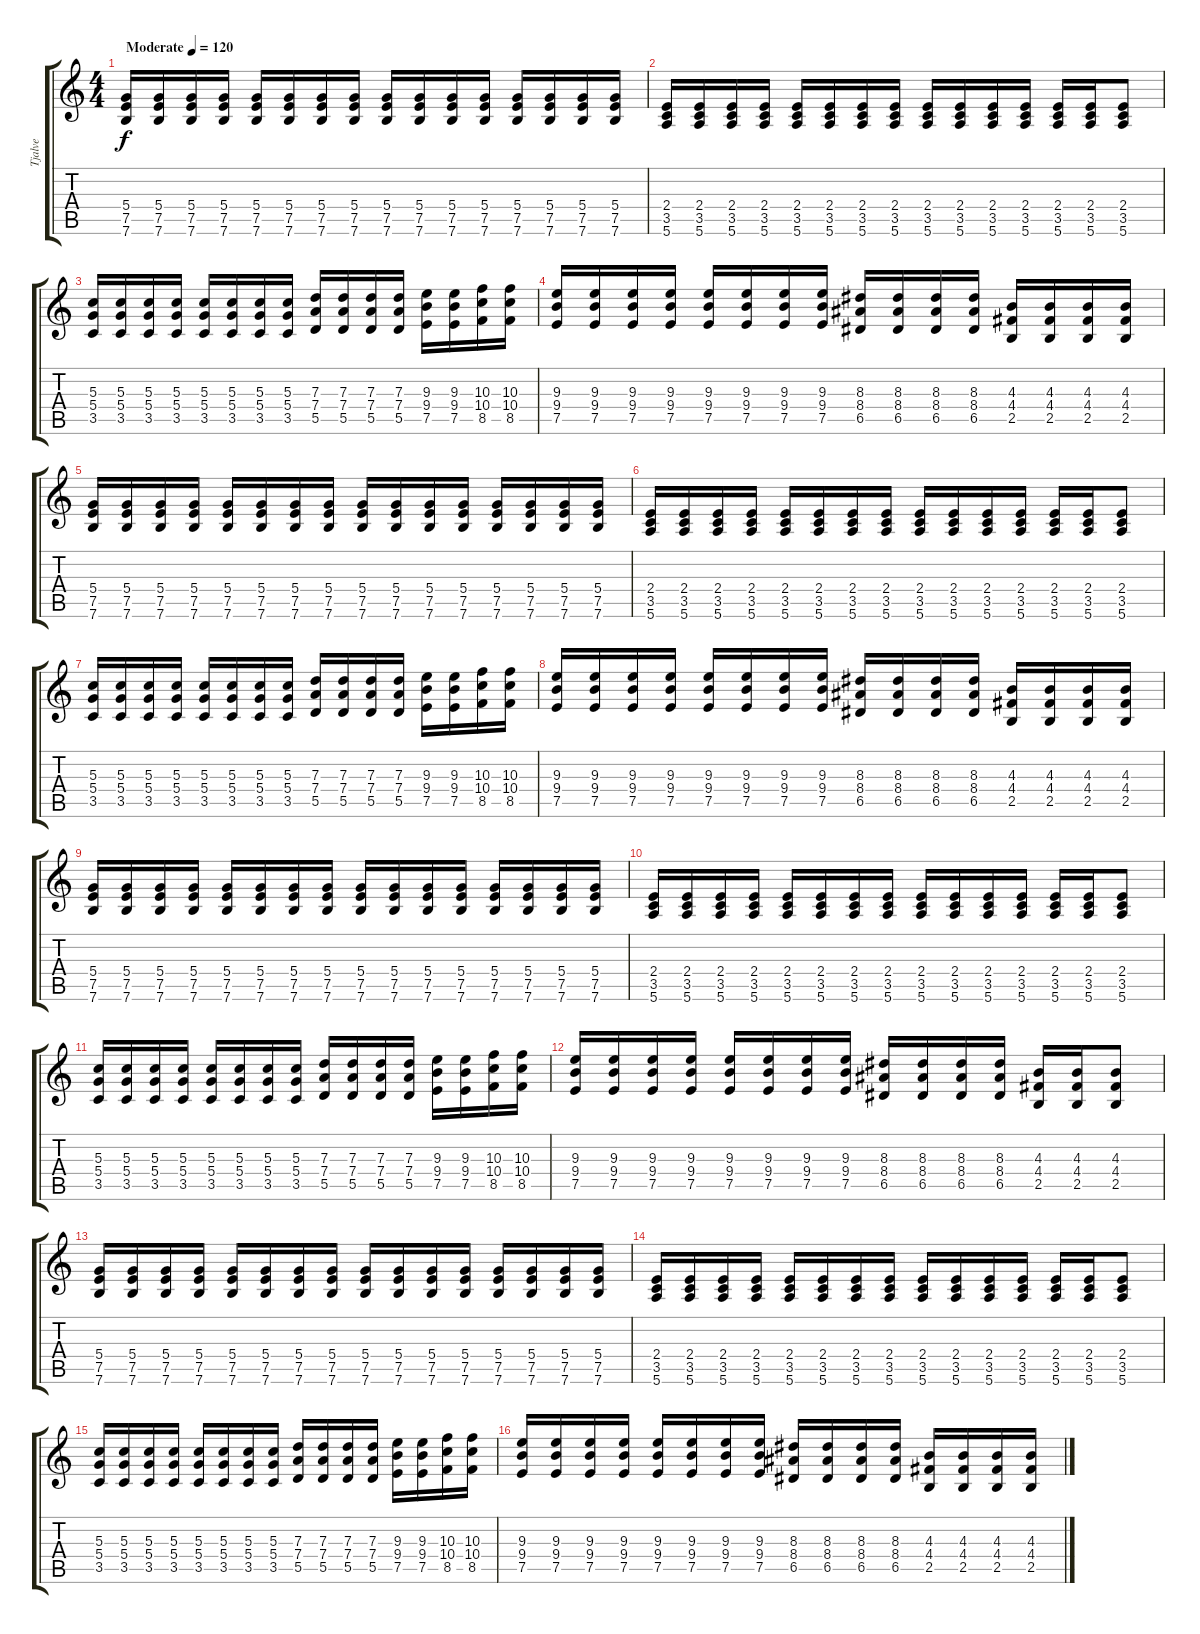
\track ("Tjalve" "Tjalve") {instrument distortionguitar}
\staff {score tabs}
\tuning (E4 B3 G3 D3 A2 E2) {hide}
\ts (4 4)
\tempo (120 "Moderate")
\clef g2
\ks c
(5.4 7.5 7.6).16{dy f instrument distortionguitar} (5.4 7.5 7.6).16 (5.4 7.5 7.6).16 (5.4 7.5 7.6).16 (5.4 7.5 7.6).16 (5.4 7.5 7.6).16 (5.4 7.5 7.6).16 (5.4 7.5 7.6).16 (5.4 7.5 7.6).16 (5.4 7.5 7.6).16 (5.4 7.5 7.6).16 (5.4 7.5 7.6).16 (5.4 7.5 7.6).16 (5.4 7.5 7.6).16 (5.4 7.5 7.6).16 (5.4 7.5 7.6).16 |
(2.4 3.5 5.6).16 (2.4 3.5 5.6).16 (2.4 3.5 5.6).16 (2.4 3.5 5.6).16 (2.4 3.5 5.6).16 (2.4 3.5 5.6).16 (2.4 3.5 5.6).16 (2.4 3.5 5.6).16 (2.4 3.5 5.6).16 (2.4 3.5 5.6).16 (2.4 3.5 5.6).16 (2.4 3.5 5.6).16 (2.4 3.5 5.6).16 (2.4 3.5 5.6).16 (2.4 3.5 5.6).8 |
(5.3 5.4 3.5).16 (5.3 5.4 3.5).16 (5.3 5.4 3.5).16 (5.3 5.4 3.5).16 (5.3 5.4 3.5).16 (5.3 5.4 3.5).16 (5.3 5.4 3.5).16 (5.3 5.4 3.5).16 (7.3 7.4 5.5).16 (7.3 7.4 5.5).16 (7.3 7.4 5.5).16 (7.3 7.4 5.5).16 (9.3 9.4 7.5).16 (9.3 9.4 7.5).16 (10.3 10.4 8.5).16 (10.3 10.4 8.5).16 |
(9.3 9.4 7.5).16 (9.3 9.4 7.5).16 (9.3 9.4 7.5).16 (9.3 9.4 7.5).16 (9.3 9.4 7.5).16 (9.3 9.4 7.5).16 (9.3 9.4 7.5).16 (9.3 9.4 7.5).16 (8.3 8.4 6.5).16 (8.3 8.4 6.5).16 (8.3 8.4 6.5).16 (8.3 8.4 6.5).16 (4.3 4.4 2.5).16 (4.3 4.4 2.5).16 (4.3 4.4 2.5).16 (4.3 4.4 2.5).16 |
(5.4 7.5 7.6).16 (5.4 7.5 7.6).16 (5.4 7.5 7.6).16 (5.4 7.5 7.6).16 (5.4 7.5 7.6).16 (5.4 7.5 7.6).16 (5.4 7.5 7.6).16 (5.4 7.5 7.6).16 (5.4 7.5 7.6).16 (5.4 7.5 7.6).16 (5.4 7.5 7.6).16 (5.4 7.5 7.6).16 (5.4 7.5 7.6).16 (5.4 7.5 7.6).16 (5.4 7.5 7.6).16 (5.4 7.5 7.6).16 |
(2.4 3.5 5.6).16 (2.4 3.5 5.6).16 (2.4 3.5 5.6).16 (2.4 3.5 5.6).16 (2.4 3.5 5.6).16 (2.4 3.5 5.6).16 (2.4 3.5 5.6).16 (2.4 3.5 5.6).16 (2.4 3.5 5.6).16 (2.4 3.5 5.6).16 (2.4 3.5 5.6).16 (2.4 3.5 5.6).16 (2.4 3.5 5.6).16 (2.4 3.5 5.6).16 (2.4 3.5 5.6).8 |
(5.3 5.4 3.5).16 (5.3 5.4 3.5).16 (5.3 5.4 3.5).16 (5.3 5.4 3.5).16 (5.3 5.4 3.5).16 (5.3 5.4 3.5).16 (5.3 5.4 3.5).16 (5.3 5.4 3.5).16 (7.3 7.4 5.5).16 (7.3 7.4 5.5).16 (7.3 7.4 5.5).16 (7.3 7.4 5.5).16 (9.3 9.4 7.5).16 (9.3 9.4 7.5).16 (10.3 10.4 8.5).16 (10.3 10.4 8.5).16 |
(9.3 9.4 7.5).16 (9.3 9.4 7.5).16 (9.3 9.4 7.5).16 (9.3 9.4 7.5).16 (9.3 9.4 7.5).16 (9.3 9.4 7.5).16 (9.3 9.4 7.5).16 (9.3 9.4 7.5).16 (8.3 8.4 6.5).16 (8.3 8.4 6.5).16 (8.3 8.4 6.5).16 (8.3 8.4 6.5).16 (4.3 4.4 2.5).16 (4.3 4.4 2.5).16 (4.3 4.4 2.5).16 (4.3 4.4 2.5).16 |
(5.4 7.5 7.6).16 (5.4 7.5 7.6).16 (5.4 7.5 7.6).16 (5.4 7.5 7.6).16 (5.4 7.5 7.6).16 (5.4 7.5 7.6).16 (5.4 7.5 7.6).16 (5.4 7.5 7.6).16 (5.4 7.5 7.6).16 (5.4 7.5 7.6).16 (5.4 7.5 7.6).16 (5.4 7.5 7.6).16 (5.4 7.5 7.6).16 (5.4 7.5 7.6).16 (5.4 7.5 7.6).16 (5.4 7.5 7.6).16 |
(2.4 3.5 5.6).16 (2.4 3.5 5.6).16 (2.4 3.5 5.6).16 (2.4 3.5 5.6).16 (2.4 3.5 5.6).16 (2.4 3.5 5.6).16 (2.4 3.5 5.6).16 (2.4 3.5 5.6).16 (2.4 3.5 5.6).16 (2.4 3.5 5.6).16 (2.4 3.5 5.6).16 (2.4 3.5 5.6).16 (2.4 3.5 5.6).16 (2.4 3.5 5.6).16 (2.4 3.5 5.6).8 |
(5.3 5.4 3.5).16 (5.3 5.4 3.5).16 (5.3 5.4 3.5).16 (5.3 5.4 3.5).16 (5.3 5.4 3.5).16 (5.3 5.4 3.5).16 (5.3 5.4 3.5).16 (5.3 5.4 3.5).16 (7.3 7.4 5.5).16 (7.3 7.4 5.5).16 (7.3 7.4 5.5).16 (7.3 7.4 5.5).16 (9.3 9.4 7.5).16 (9.3 9.4 7.5).16 (10.3 10.4 8.5).16 (10.3 10.4 8.5).16 |
(9.3 9.4 7.5).16 (9.3 9.4 7.5).16 (9.3 9.4 7.5).16 (9.3 9.4 7.5).16 (9.3 9.4 7.5).16 (9.3 9.4 7.5).16 (9.3 9.4 7.5).16 (9.3 9.4 7.5).16 (8.3 8.4 6.5).16 (8.3 8.4 6.5).16 (8.3 8.4 6.5).16 (8.3 8.4 6.5).16 (4.3 4.4 2.5).16 (4.3 4.4 2.5).16 (4.3 4.4 2.5).8 |
(5.4 7.5 7.6).16 (5.4 7.5 7.6).16 (5.4 7.5 7.6).16 (5.4 7.5 7.6).16 (5.4 7.5 7.6).16 (5.4 7.5 7.6).16 (5.4 7.5 7.6).16 (5.4 7.5 7.6).16 (5.4 7.5 7.6).16 (5.4 7.5 7.6).16 (5.4 7.5 7.6).16 (5.4 7.5 7.6).16 (5.4 7.5 7.6).16 (5.4 7.5 7.6).16 (5.4 7.5 7.6).16 (5.4 7.5 7.6).16 |
(2.4 3.5 5.6).16 (2.4 3.5 5.6).16 (2.4 3.5 5.6).16 (2.4 3.5 5.6).16 (2.4 3.5 5.6).16 (2.4 3.5 5.6).16 (2.4 3.5 5.6).16 (2.4 3.5 5.6).16 (2.4 3.5 5.6).16 (2.4 3.5 5.6).16 (2.4 3.5 5.6).16 (2.4 3.5 5.6).16 (2.4 3.5 5.6).16 (2.4 3.5 5.6).16 (2.4 3.5 5.6).8 |
(5.3 5.4 3.5).16 (5.3 5.4 3.5).16 (5.3 5.4 3.5).16 (5.3 5.4 3.5).16 (5.3 5.4 3.5).16 (5.3 5.4 3.5).16 (5.3 5.4 3.5).16 (5.3 5.4 3.5).16 (7.3 7.4 5.5).16 (7.3 7.4 5.5).16 (7.3 7.4 5.5).16 (7.3 7.4 5.5).16 (9.3 9.4 7.5).16 (9.3 9.4 7.5).16 (10.3 10.4 8.5).16 (10.3 10.4 8.5).16 |
(9.3 9.4 7.5).16 (9.3 9.4 7.5).16 (9.3 9.4 7.5).16 (9.3 9.4 7.5).16 (9.3 9.4 7.5).16 (9.3 9.4 7.5).16 (9.3 9.4 7.5).16 (9.3 9.4 7.5).16 (8.3 8.4 6.5).16 (8.3 8.4 6.5).16 (8.3 8.4 6.5).16 (8.3 8.4 6.5).16 (4.3 4.4 2.5).16 (4.3 4.4 2.5).16 (4.3 4.4 2.5).16 (4.3 4.4 2.5).16
